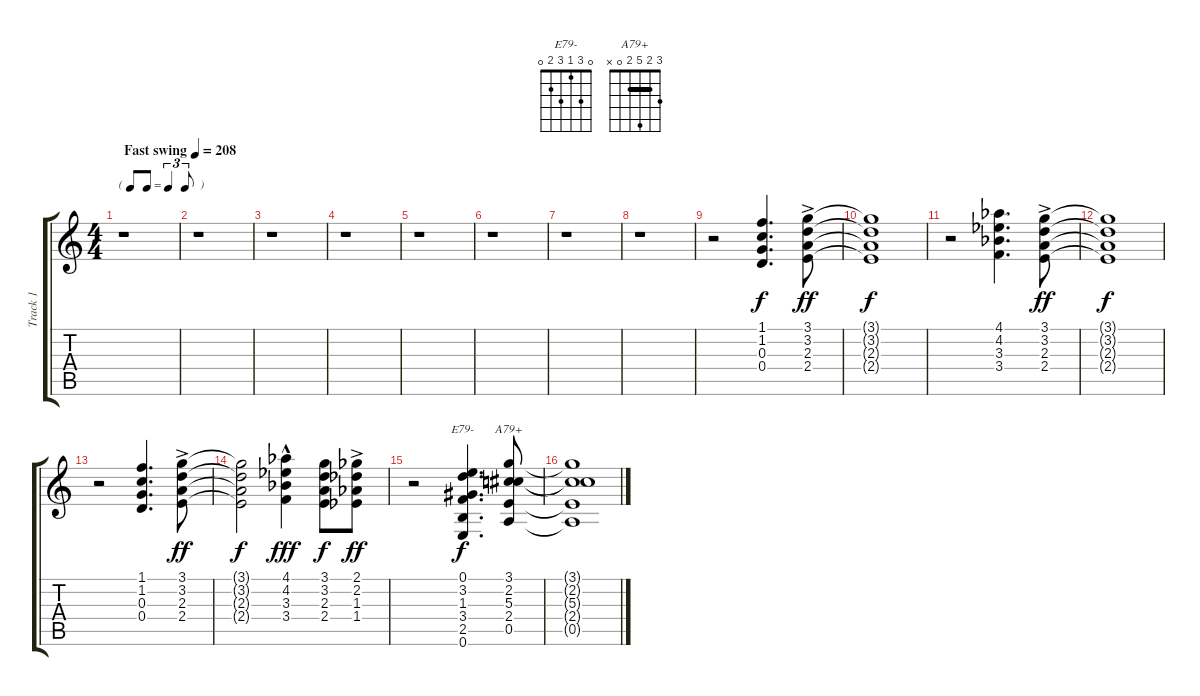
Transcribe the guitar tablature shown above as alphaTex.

\track ("Track 1" "Track 1") {instrument electricguitarjazz}
\staff {score tabs}
\tuning (E4 B3 G3 D3 A2 E2) {hide}
\chord ("E79-" 0 3 1 3 2 0)
\chord ("A79+" 3 2 5 2 0 x) {barre 2}
\ts (4 4)
\tf triplet8th
\tempo (208 "Fast swing")
\clef g2
\ks c
r.1{dy f instrument electricguitarjazz} |
r.1 |
r.1 |
r.1 |
r.1 |
r.1 |
r.1 |
r.1 |
r.2 (1.1 1.2 0.3 0.4).4{d beam Up} (3.1 3.2 2.3 2.4{ac}).8{dy ff} |
(3.1{t} 3.2{t} 2.3{t} 2.4{t}).1{dy f} |
r.2 (4.1{acc b} 4.2{acc b} 3.3{acc b} 3.4).4{d} (3.1 3.2 2.3 2.4{ac}).8{dy ff} |
(3.1{t} 3.2{t} 2.3{t} 2.4{t}).1{dy f} |
r.2 (1.1 1.2 0.3 0.4).4{d beam Up} (3.1 3.2 2.3 2.4{ac}).8{dy ff} |
(3.1{t} 3.2{t} 2.3{t} 2.4{t}).2{dy f} (4.1{acc b} 4.2{acc b} 3.3{acc b} 3.4{hac}).4{dy fff} (3.1 3.2 2.3 2.4).8{dy f} (2.1{ac acc b} 2.2{ac acc b} 1.3{ac acc b} 1.4{ac acc b}).8{dy ff} |
r.2 (0.1 3.2 1.3 3.4 2.5 0.6).4{d ch "E79-" dy f} (3.1 2.2 5.3 2.4 0.5).8{ch "A79+"} |
(3.1{t} 2.2{t} 5.3{t} 2.4{t} 0.5{t}).1
